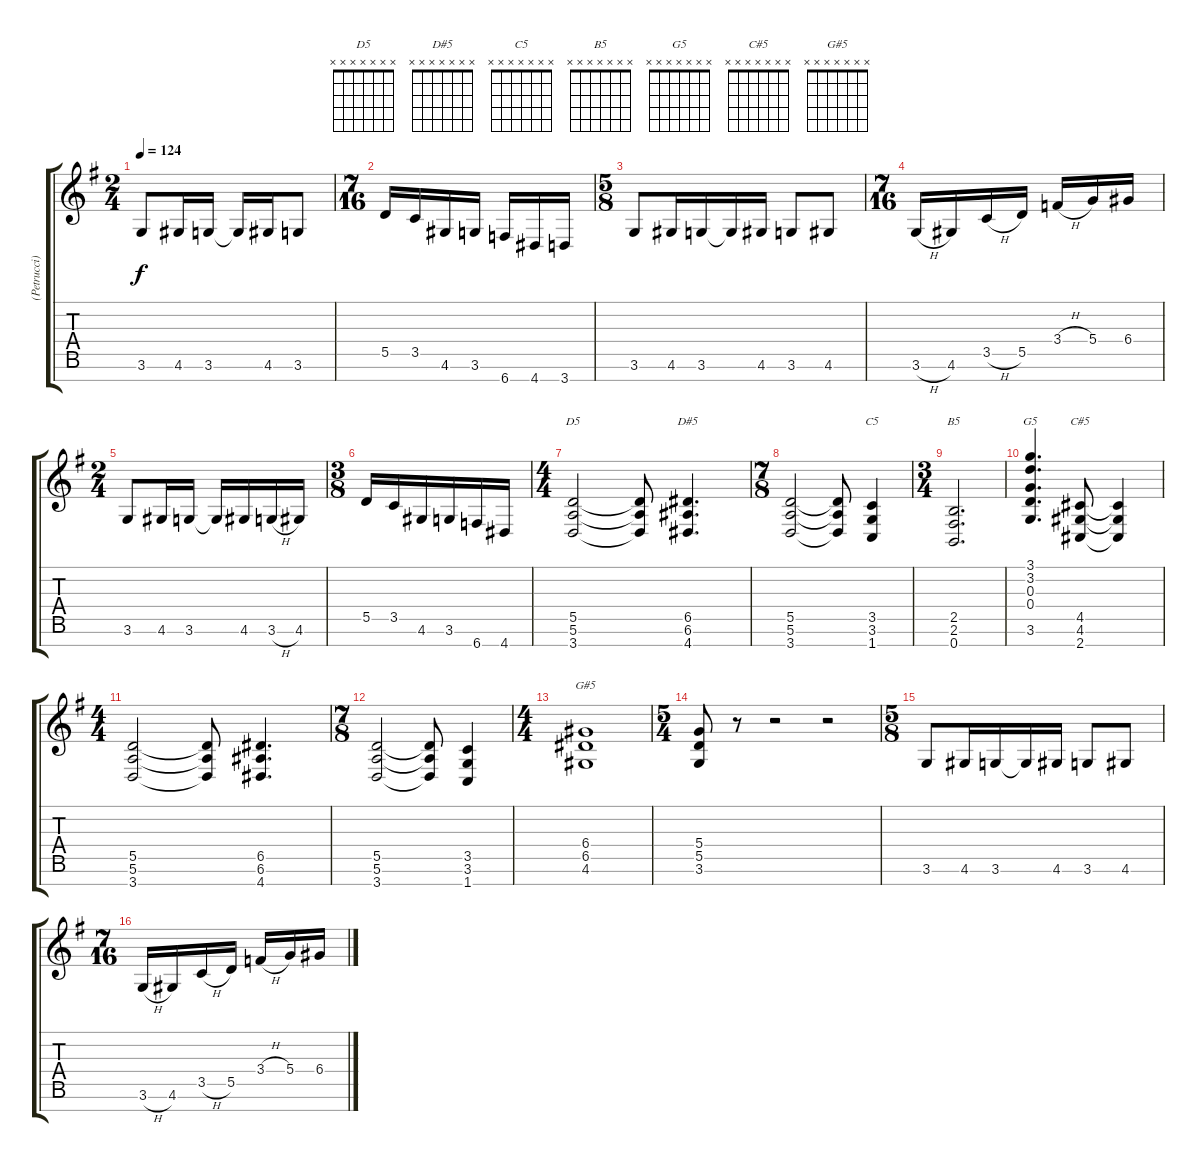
\track ("(Petrucci) Elec. Gtr. 1" "(Petrucci)") {instrument overdrivenguitar}
\staff {score tabs}
\tuning (E4 B3 G3 D3 A2 E2 B1) {hide}
\chord ("D5" x x x x x x x)
\chord ("D#5" x x x x x x x)
\chord ("C5" x x x x x x x)
\chord ("B5" x x x x x x x)
\chord ("G5" x x x x x x x)
\chord ("C#5" x x x x x x x)
\chord ("G#5" x x x x x x x)
\ts (2 4)
\tempo 124
\clef g2
\ks g
3.6.8{dy f} 4.6.16 3.6.16 3.6{t}.16 4.6.16 3.6.8 |
\ts (7 16)
5.5.16{beam merge} 3.5.16{beam merge} 4.6.16{beam merge} 3.6.16 6.7.16{beam merge} 4.7.16 3.7.16 |
\ts (5 8)
3.6.8 4.6.16 3.6.16 3.6{t}.16 4.6.16 3.6.8 4.6.8 |
\ts (7 16)
3.6{h}.16{beam merge} 4.6.16{beam merge} 3.5{h}.16{beam merge} 5.5.16 3.4{h}.16{beam merge} 5.4.16 6.4.16 |
\ts (2 4)
3.6.8 4.6.16 3.6.16 3.6{t}.16 4.6.16 3.6{h}.16 4.6.16 |
\ts (3 8)
5.5.16 3.5.16{beam merge} 4.6.16 3.6.16{beam merge} 6.7.16 4.7.16 |
\ts (4 4)
(5.5 5.6 3.7).2{ch "D5"} (5.5{t} 5.6{t} 3.7{t}).8 (6.5 6.6 4.7).4{d ch "D#5"} |
\ts (7 8)
(5.5 5.6 3.7).2 (5.5{t} 5.6{t} 3.7{t}).8 (3.5 3.6 1.7).4{ch "C5"} |
\ts (3 4)
(2.5 2.6 0.7).2{d ch "B5"} |
(3.1 3.2 0.3 0.4 3.6).4{d ch "G5"} (4.5 4.6 2.7).8{ch "C#5"} (4.5{t} 4.6{t} 2.7{t}).4 |
\ts (4 4)
(5.5 5.6 3.7).2 (5.5{t} 5.6{t} 3.7{t}).8 (6.5 6.6 4.7).4{d} |
\ts (7 8)
(5.5 5.6 3.7).2 (5.5{t} 5.6{t} 3.7{t}).8 (3.5 3.6 1.7).4 |
\ts (4 4)
(6.4 6.5 4.6).1{ch "G#5"} |
\ts (5 4)
(5.4 5.5 3.6).8 r.8 r.2 r.2 |
\ts (5 8)
3.6.8 4.6.16 3.6.16 3.6{t}.16 4.6.16 3.6.8 4.6.8 |
\ts (7 16)
3.6{h}.16{beam merge} 4.6.16{beam merge} 3.5{h}.16{beam merge} 5.5.16 3.4{h}.16{beam merge} 5.4.16 6.4.16
